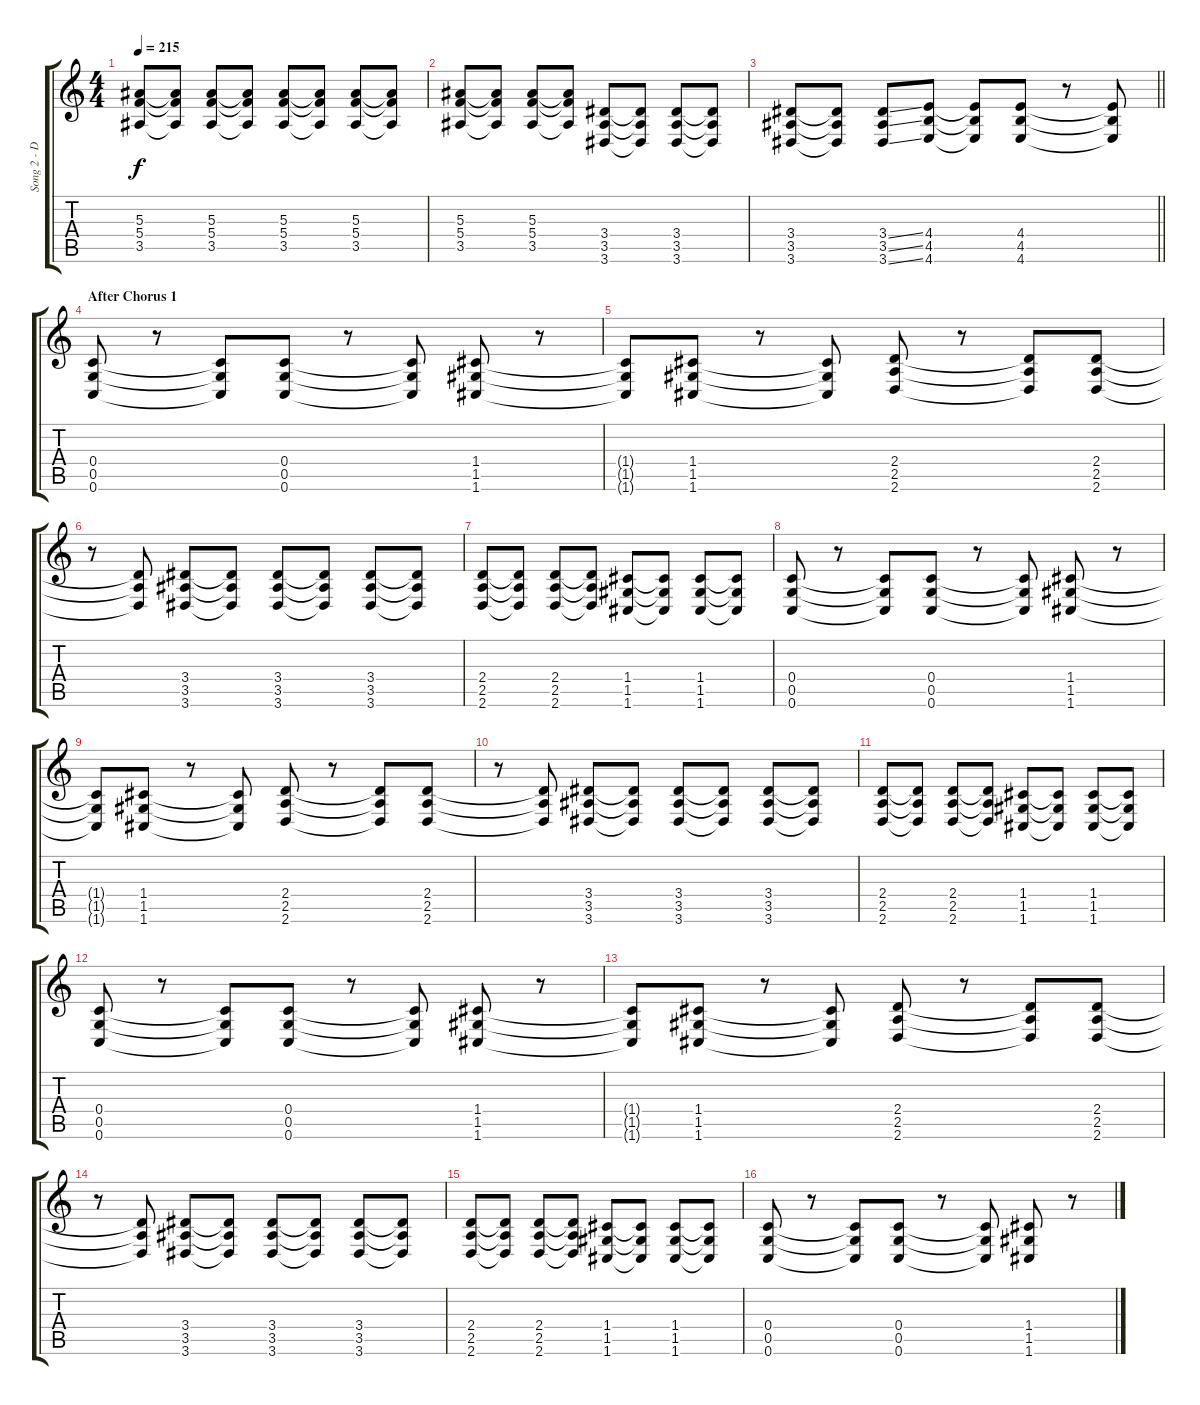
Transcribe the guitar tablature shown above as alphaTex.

\track ("Song 2 - Distortion" "Song 2 - D") {instrument distortionguitar}
\staff {score tabs}
\tuning (D4 A3 F3 C3 G2 C2) {hide}
\ts (4 4)
\tempo 215
\clef g2
\ks c
(5.3 5.4 3.5).8{dy f} (5.3{t} 5.4{t} 3.5{t}).8 (5.3 5.4 3.5).8 (5.3{t} 5.4{t} 3.5{t}).8 (5.3 5.4 3.5).8 (5.3{t} 5.4{t} 3.5{t}).8 (5.3 5.4 3.5).8 (5.3{t} 5.4{t} 3.5{t}).8 |
(5.3 5.4 3.5).8 (5.3{t} 5.4{t} 3.5{t}).8 (5.3 5.4 3.5).8 (5.3{t} 5.4{t} 3.5{t}).8 (3.4 3.5 3.6).8 (3.4{t} 3.5{t} 3.6{t}).8 (3.4 3.5 3.6).8 (3.4{t} 3.5{t} 3.6{t}).8 |
\barLineRight lightlight
(3.4 3.5 3.6).8 (3.4{t} 3.5{t} 3.6{t}).8 (3.4{ss} 3.5{ss} 3.6{ss}).8 (4.4 4.5 4.6).8 (4.4{t} 4.5{t} 4.6{t}).8 (4.4 4.5 4.6).8 r.8 (4.4{t} 4.5{t} 4.6{t}).8 |
\section ("" "After Chorus 1")
(0.4 0.5 0.6).8 r.8 (0.4{t} 0.5{t} 0.6{t}).8 (0.4 0.5 0.6).8 r.8 (0.4{t} 0.5{t} 0.6{t}).8 (1.4 1.5 1.6).8 r.8 |
(1.4{t} 1.5{t} 1.6{t}).8 (1.4 1.5 1.6).8 r.8 (1.4{t} 1.5{t} 1.6{t}).8 (2.4 2.5 2.6).8 r.8 (2.4{t} 2.5{t} 2.6{t}).8 (2.4 2.5 2.6).8 |
r.8 (2.4{t} 2.5{t} 2.6{t}).8 (3.4 3.5 3.6).8 (3.4{t} 3.5{t} 3.6{t}).8 (3.4 3.5 3.6).8 (3.4{t} 3.5{t} 3.6{t}).8 (3.4 3.5 3.6).8 (3.4{t} 3.5{t} 3.6{t}).8 |
(2.4 2.5 2.6).8 (2.4{t} 2.5{t} 2.6{t}).8 (2.4 2.5 2.6).8 (2.4{t} 2.5{t} 2.6{t}).8 (1.4 1.5 1.6).8 (1.4{t} 1.5{t} 1.6{t}).8 (1.4 1.5 1.6).8 (1.4{t} 1.5{t} 1.6{t}).8 |
(0.4 0.5 0.6).8 r.8 (0.4{t} 0.5{t} 0.6{t}).8 (0.4 0.5 0.6).8 r.8 (0.4{t} 0.5{t} 0.6{t}).8 (1.4 1.5 1.6).8 r.8 |
(1.4{t} 1.5{t} 1.6{t}).8 (1.4 1.5 1.6).8 r.8 (1.4{t} 1.5{t} 1.6{t}).8 (2.4 2.5 2.6).8 r.8 (2.4{t} 2.5{t} 2.6{t}).8 (2.4 2.5 2.6).8 |
r.8 (2.4{t} 2.5{t} 2.6{t}).8 (3.4 3.5 3.6).8 (3.4{t} 3.5{t} 3.6{t}).8 (3.4 3.5 3.6).8 (3.4{t} 3.5{t} 3.6{t}).8 (3.4 3.5 3.6).8 (3.4{t} 3.5{t} 3.6{t}).8 |
(2.4 2.5 2.6).8 (2.4{t} 2.5{t} 2.6{t}).8 (2.4 2.5 2.6).8 (2.4{t} 2.5{t} 2.6{t}).8 (1.4 1.5 1.6).8 (1.4{t} 1.5{t} 1.6{t}).8 (1.4 1.5 1.6).8 (1.4{t} 1.5{t} 1.6{t}).8 |
(0.4 0.5 0.6).8 r.8 (0.4{t} 0.5{t} 0.6{t}).8 (0.4 0.5 0.6).8 r.8 (0.4{t} 0.5{t} 0.6{t}).8 (1.4 1.5 1.6).8 r.8 |
(1.4{t} 1.5{t} 1.6{t}).8 (1.4 1.5 1.6).8 r.8 (1.4{t} 1.5{t} 1.6{t}).8 (2.4 2.5 2.6).8 r.8 (2.4{t} 2.5{t} 2.6{t}).8 (2.4 2.5 2.6).8 |
r.8 (2.4{t} 2.5{t} 2.6{t}).8 (3.4 3.5 3.6).8 (3.4{t} 3.5{t} 3.6{t}).8 (3.4 3.5 3.6).8 (3.4{t} 3.5{t} 3.6{t}).8 (3.4 3.5 3.6).8 (3.4{t} 3.5{t} 3.6{t}).8 |
(2.4 2.5 2.6).8 (2.4{t} 2.5{t} 2.6{t}).8 (2.4 2.5 2.6).8 (2.4{t} 2.5{t} 2.6{t}).8 (1.4 1.5 1.6).8 (1.4{t} 1.5{t} 1.6{t}).8 (1.4 1.5 1.6).8 (1.4{t} 1.5{t} 1.6{t}).8 |
(0.4 0.5 0.6).8 r.8 (0.4{t} 0.5{t} 0.6{t}).8 (0.4 0.5 0.6).8 r.8 (0.4{t} 0.5{t} 0.6{t}).8 (1.4 1.5 1.6).8 r.8
